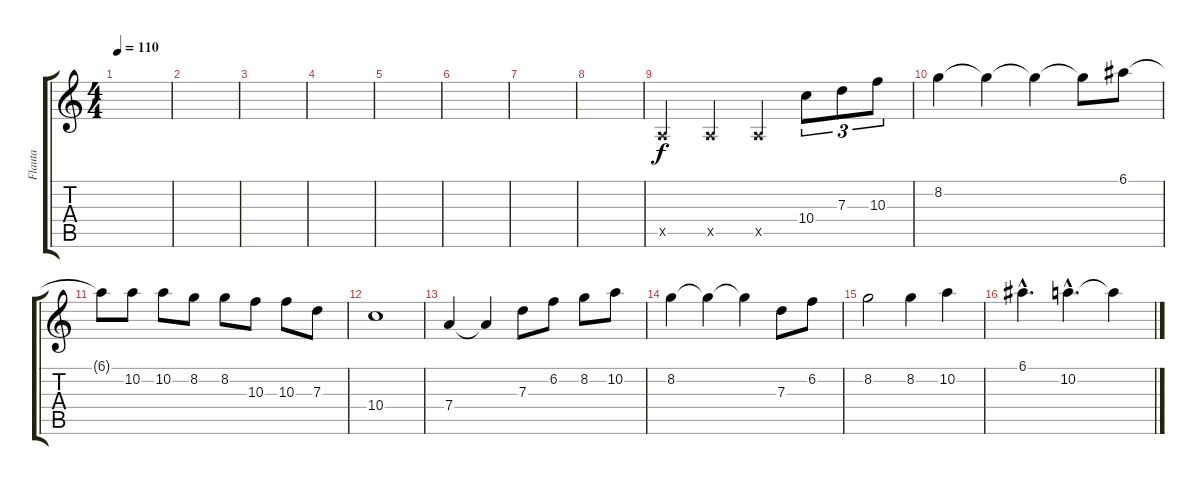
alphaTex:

\track ("Flauta" "Flauta") {instrument piccolo}
\staff {score tabs}
\tuning (E5 B4 G4 D4 A3 E3) {hide}
\ts (4 4)
\tempo 110
\clef g2
\ks c
|
|
|
|
|
|
|
|
0.5{x}.4 0.5{x}.4 0.5{x}.4 10.4.8{tu (3 2)} 7.3.8{tu (3 2)} 10.3.8{tu (3 2)} |
8.2.4 8.2{t}.4 8.2{t}.4 8.2{t}.8 6.1.8 |
6.1{t}.8 10.2.8 10.2.8 8.2.8 8.2.8 10.3.8 10.3.8 7.3.8 |
10.4.1 |
7.4.4 7.4{t}.4 7.3.8 6.2.8 8.2.8 10.2.8 |
8.2.4 8.2{t}.4 8.2{t}.4 7.3.8 6.2.8 |
8.2.2 8.2.4 10.2.4 |
6.1{hac}.4{d} 10.2{hac}.4{d} 10.2{t}.4
